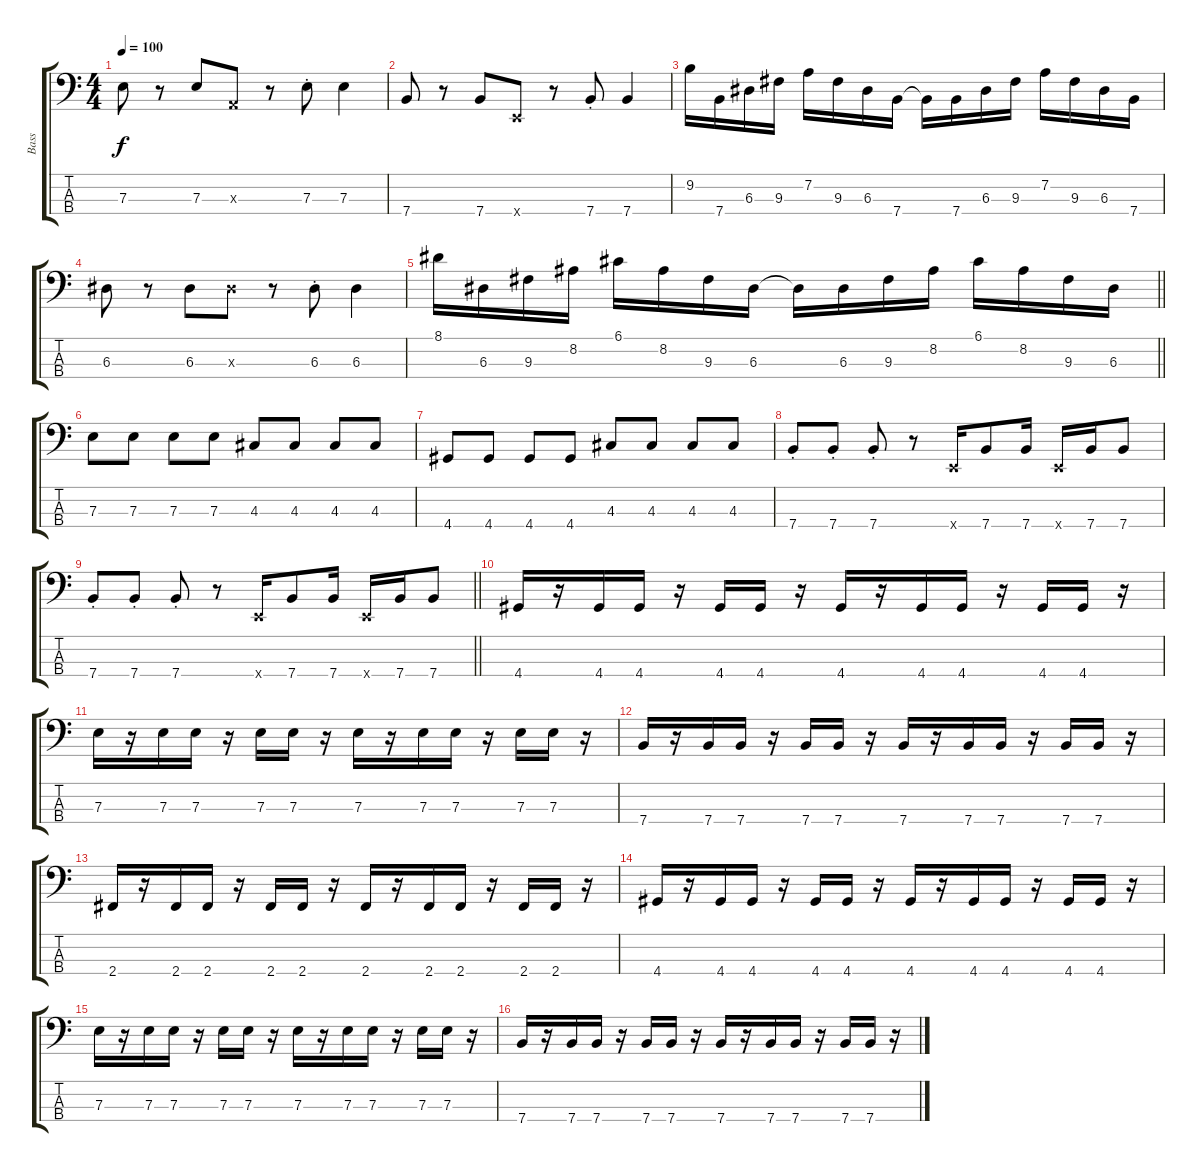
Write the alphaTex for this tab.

\track ("Bass" "Bass") {instrument electricbasspick}
\staff {score tabs}
\tuning (G2 D2 A1 E1) {hide}
\ts (4 4)
\tempo 100
\clef f4
\ks c
7.3.8{dy f} r.8 7.3.8 0.3{x}.8 r.8 7.3{st}.8 7.3.4 |
7.4.8 r.8 7.4.8 0.4{x}.8 r.8 7.4{st}.8 7.4.4 |
9.2.16 7.4.16 6.3.16 9.3.16 7.2.16 9.3.16 6.3.16 7.4.16 7.4{t}.16 7.4.16 6.3.16 9.3.16 7.2.16 9.3.16 6.3.16 7.4.16 |
6.3.8 r.8 6.3.8 6.3{x}.8 r.8 6.3{st}.8 6.3.4 |
\barLineRight lightlight
8.1.16 6.3.16 9.3.16 8.2.16 6.1.16 8.2.16 9.3.16 6.3.16 6.3{t}.16 6.3.16 9.3.16 8.2.16 6.1.16 8.2.16 9.3.16 6.3.16 |
\section ("" "")
7.3.8 7.3.8 7.3.8 7.3.8 4.3.8 4.3.8 4.3.8 4.3.8 |
4.4.8 4.4.8 4.4.8 4.4.8 4.3.8 4.3.8 4.3.8 4.3.8 |
7.4{st}.8 7.4{st}.8 7.4{st}.8 r.8 0.4{x}.16 7.4.8 7.4.16 0.4{x}.16 7.4.16 7.4.8 |
\barLineRight lightlight
7.4{st}.8 7.4{st}.8 7.4{st}.8 r.8 0.4{x}.16 7.4.8 7.4.16 0.4{x}.16 7.4.16 7.4.8 |
\section ("" "")
4.4.16 r.16 4.4.16 4.4.16 r.16 4.4.16 4.4.16 r.16 4.4.16 r.16 4.4.16 4.4.16 r.16 4.4.16 4.4.16 r.16 |
7.3.16 r.16 7.3.16 7.3.16 r.16 7.3.16 7.3.16 r.16 7.3.16 r.16 7.3.16 7.3.16 r.16 7.3.16 7.3.16 r.16 |
7.4.16 r.16 7.4.16 7.4.16 r.16 7.4.16 7.4.16 r.16 7.4.16 r.16 7.4.16 7.4.16 r.16 7.4.16 7.4.16 r.16 |
2.4.16 r.16 2.4.16 2.4.16 r.16 2.4.16 2.4.16 r.16 2.4.16 r.16 2.4.16 2.4.16 r.16 2.4.16 2.4.16 r.16 |
4.4.16 r.16 4.4.16 4.4.16 r.16 4.4.16 4.4.16 r.16 4.4.16 r.16 4.4.16 4.4.16 r.16 4.4.16 4.4.16 r.16 |
7.3.16 r.16 7.3.16 7.3.16 r.16 7.3.16 7.3.16 r.16 7.3.16 r.16 7.3.16 7.3.16 r.16 7.3.16 7.3.16 r.16 |
7.4.16 r.16 7.4.16 7.4.16 r.16 7.4.16 7.4.16 r.16 7.4.16 r.16 7.4.16 7.4.16 r.16 7.4.16 7.4.16 r.16
